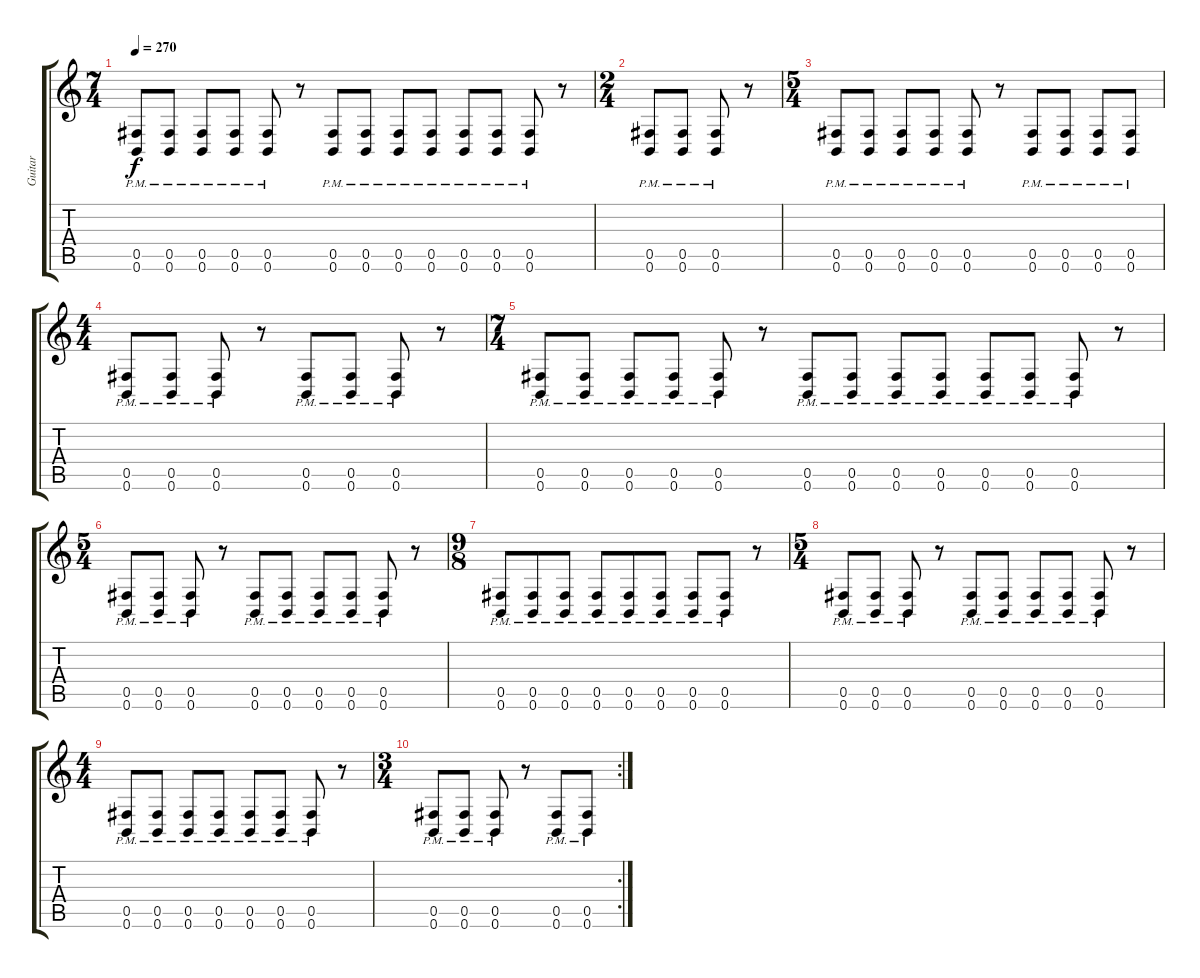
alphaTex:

\track ("Guitar" "Guitar") {instrument distortionguitar}
\staff {score tabs}
\tuning (Db4 Ab3 E3 B2 Gb2 B1) {hide}
\ts (7 4)
\tempo 270
\clef g2
\ks c
(0.5{pm} 0.6{pm}).8{dy f} (0.5{pm} 0.6{pm}).8 (0.5{pm} 0.6{pm}).8 (0.5{pm} 0.6{pm}).8 (0.5{pm} 0.6{pm}).8 r.8 (0.5{pm} 0.6{pm}).8 (0.5{pm} 0.6{pm}).8 (0.5{pm} 0.6{pm}).8 (0.5{pm} 0.6{pm}).8 (0.5{pm} 0.6{pm}).8 (0.5{pm} 0.6{pm}).8 (0.5{pm} 0.6{pm}).8 r.8 |
\ts (2 4)
(0.5{pm} 0.6{pm}).8 (0.5{pm} 0.6{pm}).8 (0.5{pm} 0.6{pm}).8 r.8 |
\ts (5 4)
(0.5{pm} 0.6{pm}).8 (0.5{pm} 0.6{pm}).8 (0.5{pm} 0.6{pm}).8 (0.5{pm} 0.6{pm}).8 (0.5{pm} 0.6{pm}).8 r.8 (0.5{pm} 0.6{pm}).8 (0.5{pm} 0.6{pm}).8 (0.5{pm} 0.6{pm}).8 (0.5{pm} 0.6{pm}).8 |
\ts (4 4)
(0.5{pm} 0.6{pm}).8 (0.5{pm} 0.6{pm}).8 (0.5{pm} 0.6{pm}).8 r.8 (0.5{pm} 0.6{pm}).8 (0.5{pm} 0.6{pm}).8 (0.5{pm} 0.6{pm}).8 r.8 |
\ts (7 4)
(0.5{pm} 0.6{pm}).8 (0.5{pm} 0.6{pm}).8 (0.5{pm} 0.6{pm}).8 (0.5{pm} 0.6{pm}).8 (0.5{pm} 0.6{pm}).8 r.8 (0.5{pm} 0.6{pm}).8 (0.5{pm} 0.6{pm}).8 (0.5{pm} 0.6{pm}).8 (0.5{pm} 0.6{pm}).8 (0.5{pm} 0.6{pm}).8 (0.5{pm} 0.6{pm}).8 (0.5{pm} 0.6{pm}).8 r.8 |
\ts (5 4)
(0.5{pm} 0.6{pm}).8 (0.5{pm} 0.6{pm}).8 (0.5{pm} 0.6{pm}).8 r.8 (0.5{pm} 0.6{pm}).8 (0.5{pm} 0.6{pm}).8 (0.5{pm} 0.6{pm}).8 (0.5{pm} 0.6{pm}).8 (0.5{pm} 0.6{pm}).8 r.8 |
\ts (9 8)
(0.5{pm} 0.6{pm}).8 (0.5{pm} 0.6{pm}).8 (0.5{pm} 0.6{pm}).8 (0.5{pm} 0.6{pm}).8 (0.5{pm} 0.6{pm}).8 (0.5{pm} 0.6{pm}).8 (0.5{pm} 0.6{pm}).8 (0.5{pm} 0.6{pm}).8 r.8 |
\ts (5 4)
(0.5{pm} 0.6{pm}).8 (0.5{pm} 0.6{pm}).8 (0.5{pm} 0.6{pm}).8 r.8 (0.5{pm} 0.6{pm}).8 (0.5{pm} 0.6{pm}).8 (0.5{pm} 0.6{pm}).8 (0.5{pm} 0.6{pm}).8 (0.5{pm} 0.6{pm}).8 r.8 |
\ts (4 4)
(0.5{pm} 0.6{pm}).8 (0.5{pm} 0.6{pm}).8 (0.5{pm} 0.6{pm}).8 (0.5{pm} 0.6{pm}).8 (0.5{pm} 0.6{pm}).8 (0.5{pm} 0.6{pm}).8 (0.5{pm} 0.6{pm}).8 r.8 |
\rc 2
\ts (3 4)
(0.5{pm} 0.6{pm}).8 (0.5{pm} 0.6{pm}).8 (0.5{pm} 0.6{pm}).8 r.8 (0.5{pm} 0.6{pm}).8 (0.5{pm} 0.6{pm}).8
